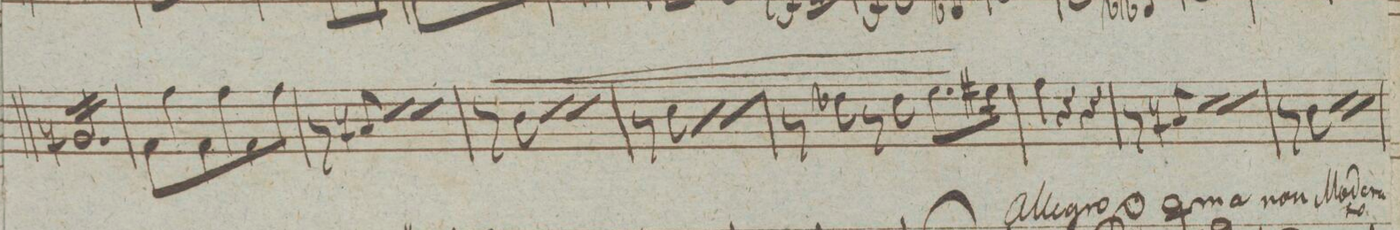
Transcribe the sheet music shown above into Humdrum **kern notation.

**kern	**dynam
*I"Alto Viola.	*
*clefC3	*
*k[b-]	*
*met(c|)	*
*M3/4	*
16An/LL	.
16An/	.
16An/	.
16An/	.
16An/	.
16An/	.
16An/	.
16An/	.
16An/	.
16An/	.
16An/	.
16An/JJ	.
*Xtremolo	*
=103	=103
8G\L	.
8g\	.
8G\	.
8g\	.
8G\	.
8g\J	.
=104	=104
8r	.
8Bn/	.
*rep	*
8r	.
8B/	.
*Xrep	*
*rep	*
8r	.
8B/	.
*Xrep	*
=105	=105
8r	<
8c\	.
*rep	*
8r	.
8c\	.
*Xrep	*
*rep	*
8r	.
8c\	.
*Xrep	*
=106	=106
8r	.
8d\	.
*rep	*
8r	.
8d\	.
*Xrep	*
*rep	*
8r	.
8d\	.
*Xrep	*
=107	=107
8r	.
8e-X\	.
8r	.
8e-\	.
8.f\L	.
16f#X\Jk	[
=108	=108
4g\	.
4r	.
4r	.
=109	=109
8r	.
8Bn/	.
*rep	*
8r	.
8B/	.
*Xrep	*
*rep	*
8r	.
8B/	.
*Xrep	*
=110	=110
8r	.
8c\	.
*rep	*
8r	.
8c\	.
*Xrep	*
*rep	*
8r	.
8c\	.
*Xrep	*
=111	=111
*-	*-
